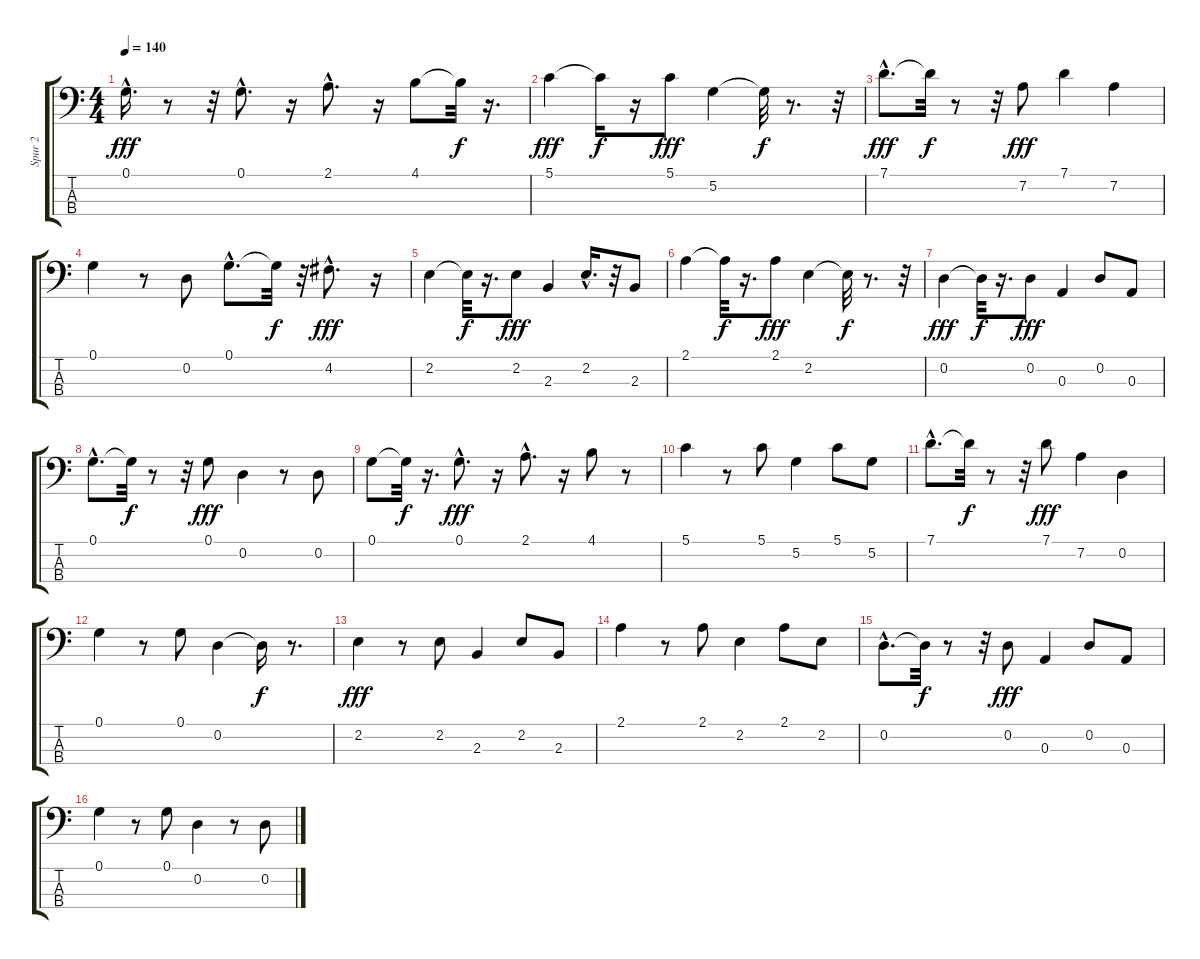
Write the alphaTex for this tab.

\track ("Spur 2" "Spur 2") {instrument electricbasspick}
\staff {score tabs}
\tuning (G2 D2 A1 E1) {hide}
\ts (4 4)
\tempo 140
\clef f4
\ks c
0.1{hac}.16{d dy fff} r.8 r.32 0.1{hac}.8{d} r.16 2.1{hac}.8{d} r.16 4.1.8 4.1{t}.32{dy f} r.16{d} |
5.1.4{dy fff} 5.1{t}.16{dy f} r.16 5.1.8{dy fff} 5.2.4 5.2{t}.32{dy f} r.8{d} r.32 |
7.1{hac}.8{d dy fff} 7.1{t}.32{dy f} r.8 r.32 7.2.8{dy fff} 7.1.4 7.2.4 |
0.1.4 r.8 0.2.8 0.1{hac}.8{d} 0.1{t}.32{dy f} r.32 4.2{hac}.8{d dy fff} r.16 |
2.2.4 2.2{t}.32{dy f} r.16{d} 2.2.8{dy fff} 2.3.4 2.2{hac}.16{d} r.32 2.3.8 |
2.1.4 2.1{t}.32{dy f} r.16{d} 2.1.8{dy fff} 2.2.4 2.2{t}.32{dy f} r.8{d} r.32 |
0.2.4{dy fff} 0.2{t}.32{dy f} r.16{d} 0.2.8{dy fff} 0.3.4 0.2.8 0.3.8 |
0.1{hac}.8{d} 0.1{t}.32{dy f} r.8 r.32 0.1.8{dy fff} 0.2.4 r.8 0.2.8 |
0.1.8 0.1{t}.32{dy f} r.16{d} 0.1{hac}.8{d dy fff} r.16 2.1{hac}.8{d} r.16 4.1.8 r.8 |
5.1.4 r.8 5.1.8 5.2.4 5.1.8 5.2.8 |
7.1{hac}.8{d} 7.1{t}.32{dy f} r.8 r.32 7.1.8{dy fff} 7.2.4 0.2.4 |
0.1.4 r.8 0.1.8 0.2.4 0.2{t}.16{dy f} r.8{d} |
2.2.4{dy fff} r.8 2.2.8 2.3.4 2.2.8 2.3.8 |
2.1.4 r.8 2.1.8 2.2.4 2.1.8 2.2.8 |
0.2{hac}.8{d} 0.2{t}.32{dy f} r.8 r.32 0.2.8{dy fff} 0.3.4 0.2.8 0.3.8 |
0.1.4 r.8 0.1.8 0.2.4 r.8 0.2.8
